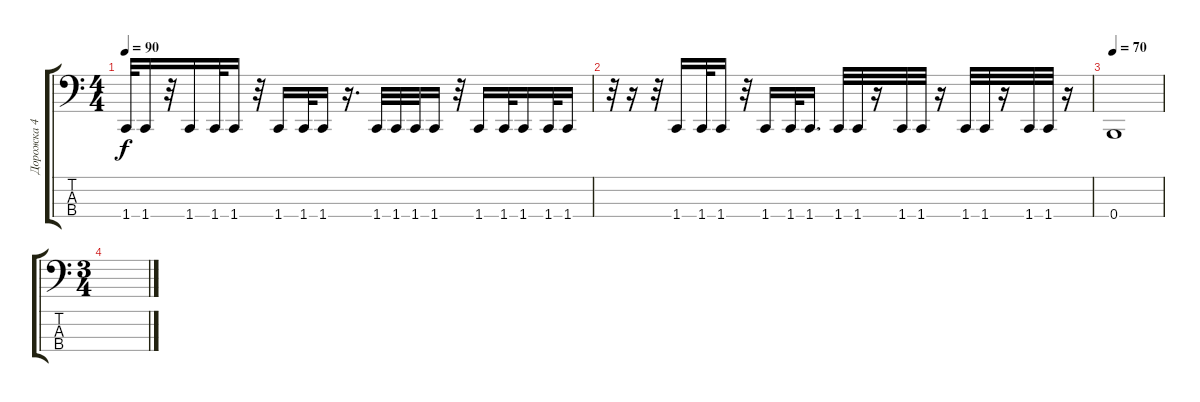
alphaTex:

\track ("Дорожка 4" "Дорожка 4") {instrument electricbasspick}
\staff {score tabs}
\tuning (E2 B1 Gb1 B0) {hide}
\ts (4 4)
\tempo 90
\clef f4
\ks c
1.4.32{dy f} 1.4.16 r.32 1.4.16 1.4.32 1.4.16 r.32 1.4.16 1.4.32 1.4.16 r.16{d} 1.4.32 1.4.32 1.4.32 1.4.16 r.32 1.4.16 1.4.32 1.4.16 1.4.32 1.4.16 |
r.32 r.16 r.32 1.4.16 1.4.32 1.4.16 r.32 1.4.16 1.4.32 1.4.16{d} 1.4.32 1.4.32 r.16 1.4.32 1.4.32 r.16 1.4.32 1.4.32 r.16 1.4.32 1.4.32 r.16 |
\tempo 70
0.4.1 |
\ts (3 4)
